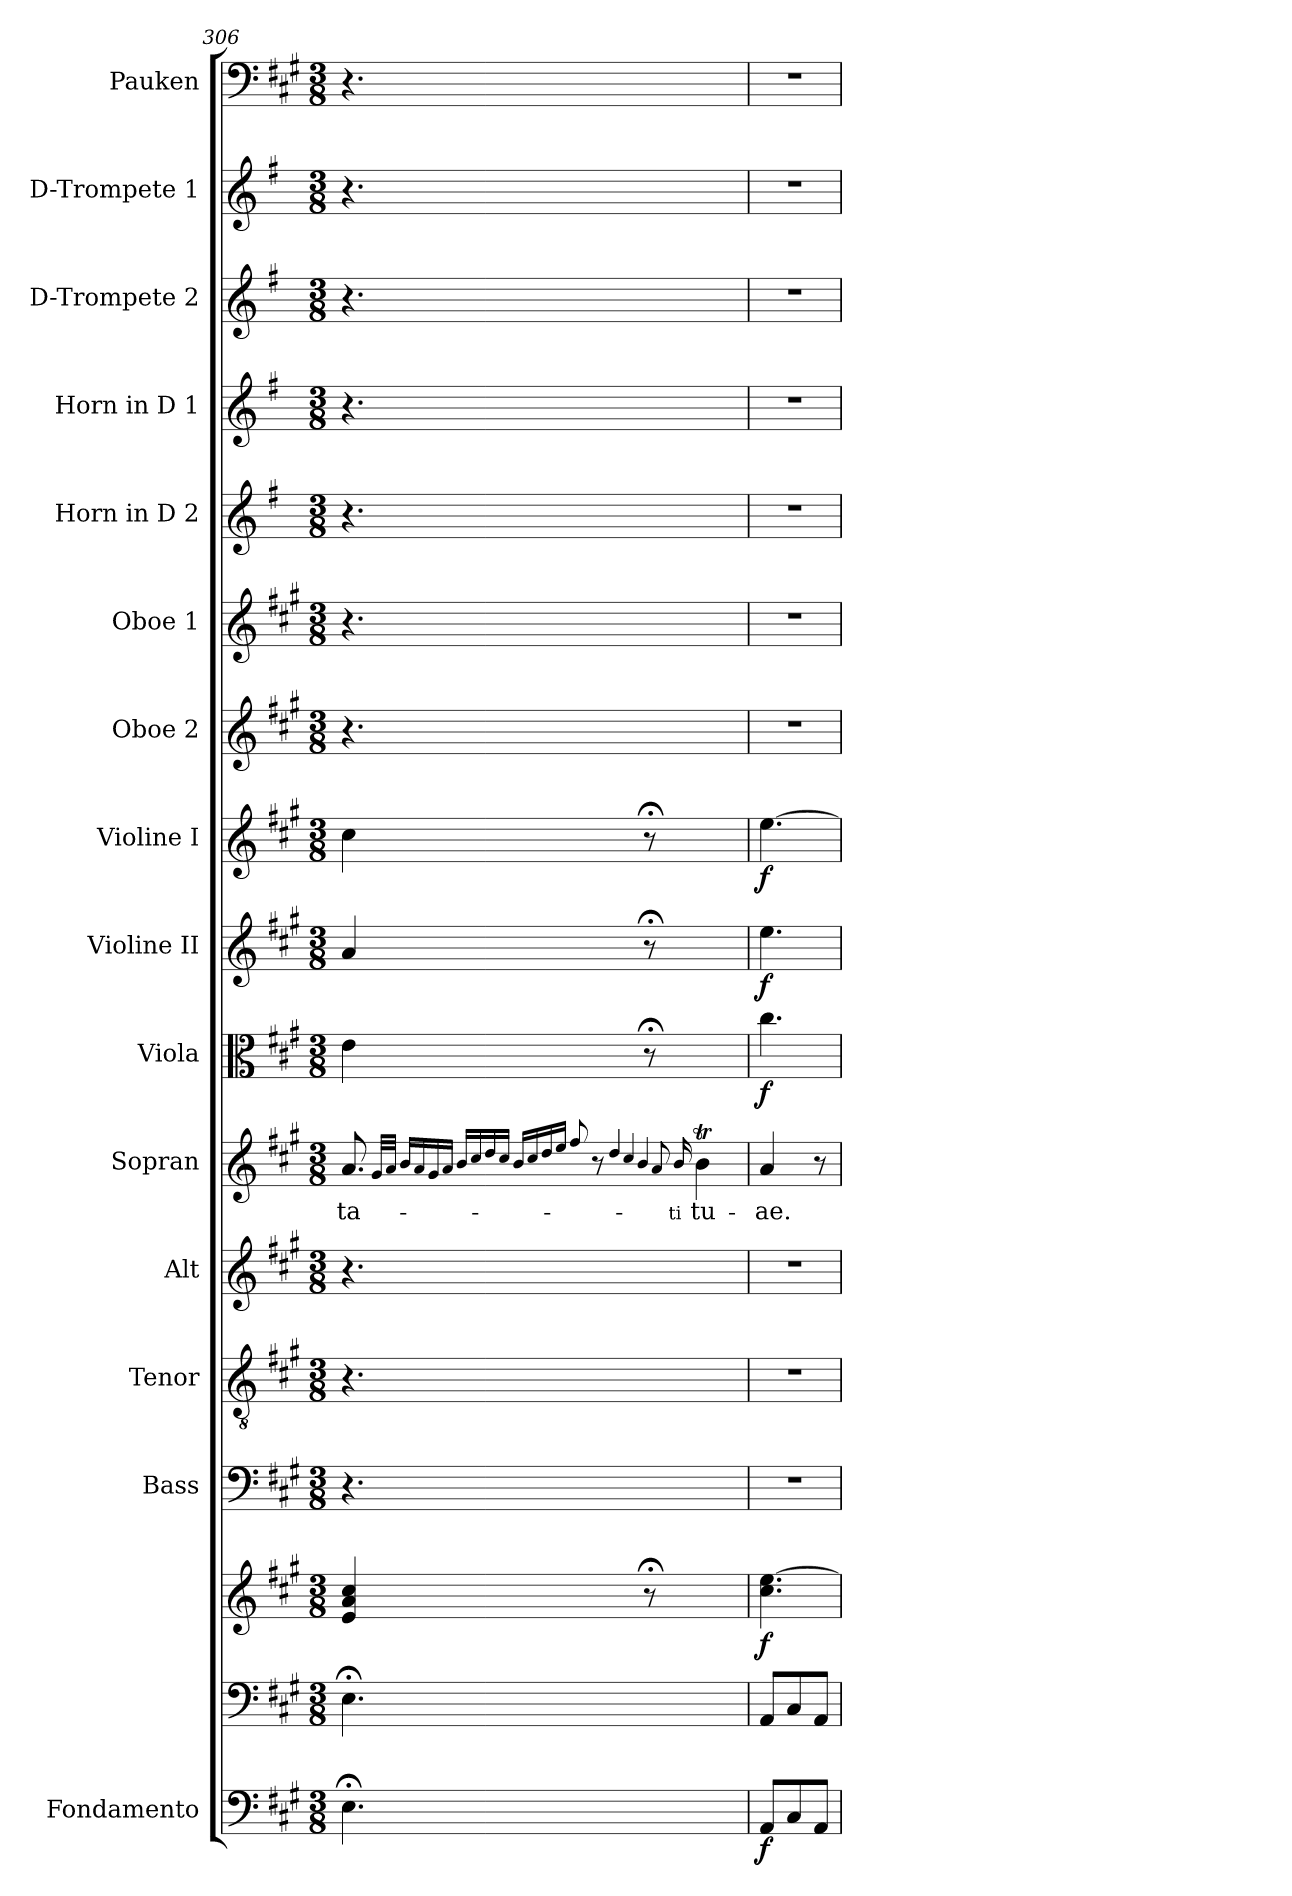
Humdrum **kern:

**kern	**dynam	**kern	**kern	**dynam	**kern	**kern	**kern	**kern	**text	**kern	**dynam	**kern	**dynam	**kern	**dynam	**kern	**kern	**kern	**kern	**kern	**kern	**kern
*part16	*part16	*part15	*part15	*part15	*part14	*part13	*part12	*part11	*part11	*part10	*part10	*part9	*part9	*part8	*part8	*part7	*part6	*part5	*part4	*part3	*part2	*part1
*staff17	*staff17	*staff16	*staff15	*staff15/16	*staff14	*staff13	*staff12	*staff11	*staff11	*staff10	*staff10	*staff9	*staff9	*staff8	*staff8	*staff7	*staff6	*staff5	*staff4	*staff3	*staff2	*staff1
*I"Fondamento	*	*	*	*	*I"Bass	*I"Tenor	*I"Alt	*I"Sopran	*	*I"Viola	*	*I"Violine II	*	*I"Violine I	*	*I"Oboe 2	*I"Oboe 1	*I"Horn in D 2	*I"Horn in D 1	*I"D-Trompete 2	*I"D-Trompete 1	*I"Pauken
*I'F.	*	*	*	*	*I'B.	*I'T.	*I'A.	*I'S.	*	*I'Vla.	*	*I'Vl. II	*	*I'Vl. I	*	*I'Ob. 2	*I'Ob. 1	*	*	*I'D Trp. 2	*I'D Trp. 1	*I'Pk.
*clefF4	*	*clefF4	*clefG2	*	*clefF4	*clefGv2	*clefG2	*clefG2	*	*clefC3	*	*clefG2	*	*clefG2	*	*clefG2	*clefG2	*clefG2	*clefG2	*clefG2	*clefG2	*clefF4
*ITrd7c12	*	*	*	*	*	*	*	*	*	*	*	*	*	*	*	*	*	*ITrd6c10	*ITrd6c10	*ITrd-1c-2	*ITrd-1c-2	*
*k[f#c#g#]	*	*k[f#c#g#]	*k[f#c#g#]	*	*k[f#c#g#]	*k[f#c#g#]	*k[f#c#g#]	*k[f#c#g#]	*	*k[f#c#g#]	*	*k[f#c#g#]	*	*k[f#c#g#]	*	*k[f#c#g#]	*k[f#c#g#]	*k[f#c#g#]	*k[f#c#g#]	*k[f#c#g#]	*k[f#c#g#]	*k[f#c#g#]
*A:	*	*A:	*A:	*	*A:	*A:	*A:	*A:	*	*A:	*	*A:	*	*A:	*	*A:	*A:	*A:	*A:	*A:	*A:	*A:
*M3/8	*	*M3/8	*M3/8	*	*M3/8	*M3/8	*M3/8	*M3/8	*	*M3/8	*	*M3/8	*	*M3/8	*	*M3/8	*M3/8	*M3/8	*M3/8	*M3/8	*M3/8	*M3/8
=306	=306	=306	=306	=306	=306	=306	=306	=306	=306	=306	=306	=306	=306	=306	=306	=306	=306	=306	=306	=306	=306	=306
!	!	!	!	!	!	!	!	!	!LO:LY:b	!	!	!	!	!	!	!	!	!	!	!	!	!
4.EE;<\	.	4.E;<\	4e/ 4a/ 4cc#/	.	4.r	4.r	4.r	8.a/	-ta-	4e\	.	4a/	.	4cc#\	.	4.r	4.r	4.r	4.r	4.r	4.r	4.r
.	.	.	.	.	.	.	.	32qg#/LLL	.	.	.	.	.	.	.	.	.	.	.	.	.	.
.	.	.	.	.	.	.	.	32qa/JJJ	.	.	.	.	.	.	.	.	.	.	.	.	.	.
.	.	.	.	.	.	.	.	16qb/LL	.	.	.	.	.	.	.	.	.	.	.	.	.	.
.	.	.	.	.	.	.	.	16qa/	.	.	.	.	.	.	.	.	.	.	.	.	.	.
.	.	.	.	.	.	.	.	16qg#/	.	.	.	.	.	.	.	.	.	.	.	.	.	.
.	.	.	.	.	.	.	.	16qa/JJ	.	.	.	.	.	.	.	.	.	.	.	.	.	.
.	.	.	.	.	.	.	.	16qb/LL	.	.	.	.	.	.	.	.	.	.	.	.	.	.
.	.	.	.	.	.	.	.	16qcc#/	.	.	.	.	.	.	.	.	.	.	.	.	.	.
.	.	.	.	.	.	.	.	16qdd/	.	.	.	.	.	.	.	.	.	.	.	.	.	.
.	.	.	.	.	.	.	.	16qcc#/JJ	.	.	.	.	.	.	.	.	.	.	.	.	.	.
.	.	.	.	.	.	.	.	16qb/LL	.	.	.	.	.	.	.	.	.	.	.	.	.	.
.	.	.	.	.	.	.	.	16qcc#/	.	.	.	.	.	.	.	.	.	.	.	.	.	.
.	.	.	.	.	.	.	.	16qdd/	.	.	.	.	.	.	.	.	.	.	.	.	.	.
.	.	.	.	.	.	.	.	16qee/JJ	.	.	.	.	.	.	.	.	.	.	.	.	.	.
.	.	.	.	.	.	.	.	8qqff#/	.	.	.	.	.	.	.	.	.	.	.	.	.	.
.	.	.	.	.	.	.	.	8qr	.	.	.	.	.	.	.	.	.	.	.	.	.	.
.	.	.	.	.	.	.	.	4qqdd/	.	.	.	.	.	.	.	.	.	.	.	.	.	.
.	.	.	.	.	.	.	.	4qqcc#/	.	.	.	.	.	.	.	.	.	.	.	.	.	.
.	.	.	.	.	.	.	.	4qqb/	.	.	.	.	.	.	.	.	.	.	.	.	.	.
.	.	.	.	.	.	.	.	8qqa/	.	.	.	.	.	.	.	.	.	.	.	.	.	.
!	!	!	!	!	!	!	!	!	!LO:LY:b	!	!	!	!	!	!	!	!	!	!	!	!	!
.	.	.	.	.	.	.	.	16qqb/	-ti	.	.	.	.	.	.	.	.	.	.	.	.	.
!	!	!	!	!	!	!	!	!	!LO:LY:b	!	!	!	!	!	!	!	!	!	!	!	!	!
.	.	.	.	.	.	.	.	4bT\	tu-	.	.	.	.	.	.	.	.	.	.	.	.	.
.	.	.	8r;<	.	.	.	.	.	.	8r;<	.	8r;<	.	8r;<	.	.	.	.	.	.	.	.
16ryy	.	16ryy	16ryy	.	16ryy	16ryy	16ryy	.	.	16ryy	.	16ryy	.	16ryy	.	16ryy	16ryy	16ryy	16ryy	16ryy	16ryy	16ryy
=307	=307	=307	=307	=307	=307	=307	=307	=307	=307	=307	=307	=307	=307	=307	=307	=307	=307	=307	=307	=307	=307	=307
!	!LO:DY:b	!	!	!LO:DY:b	!	!	!	!	!LO:LY:b	!	!LO:DY:b	!	!LO:DY:b	!	!LO:DY:b	!	!	!	!	!	!	!
8AAA/L	f	8AA/L	4.cc#\ [4.ee\	f	4.r	4.r	4.r	4a/	-ae.	4.cc#\	f	4.ee\	f	[4.ee\	f	4.r	4.r	4.r	4.r	4.r	4.r	4.r
8CC#/	.	8C#/	.	.	.	.	.	.	.	.	.	.	.	.	.	.	.	.	.	.	.	.
8AAA/J	.	8AA/J	.	.	.	.	.	8r	.	.	.	.	.	.	.	.	.	.	.	.	.	.
=	=	=	=	=	=	=	=	=	=	=	=	=	=	=	=	=	=	=	=	=	=	=
*-	*-	*-	*-	*-	*-	*-	*-	*-	*-	*-	*-	*-	*-	*-	*-	*-	*-	*-	*-	*-	*-	*-
